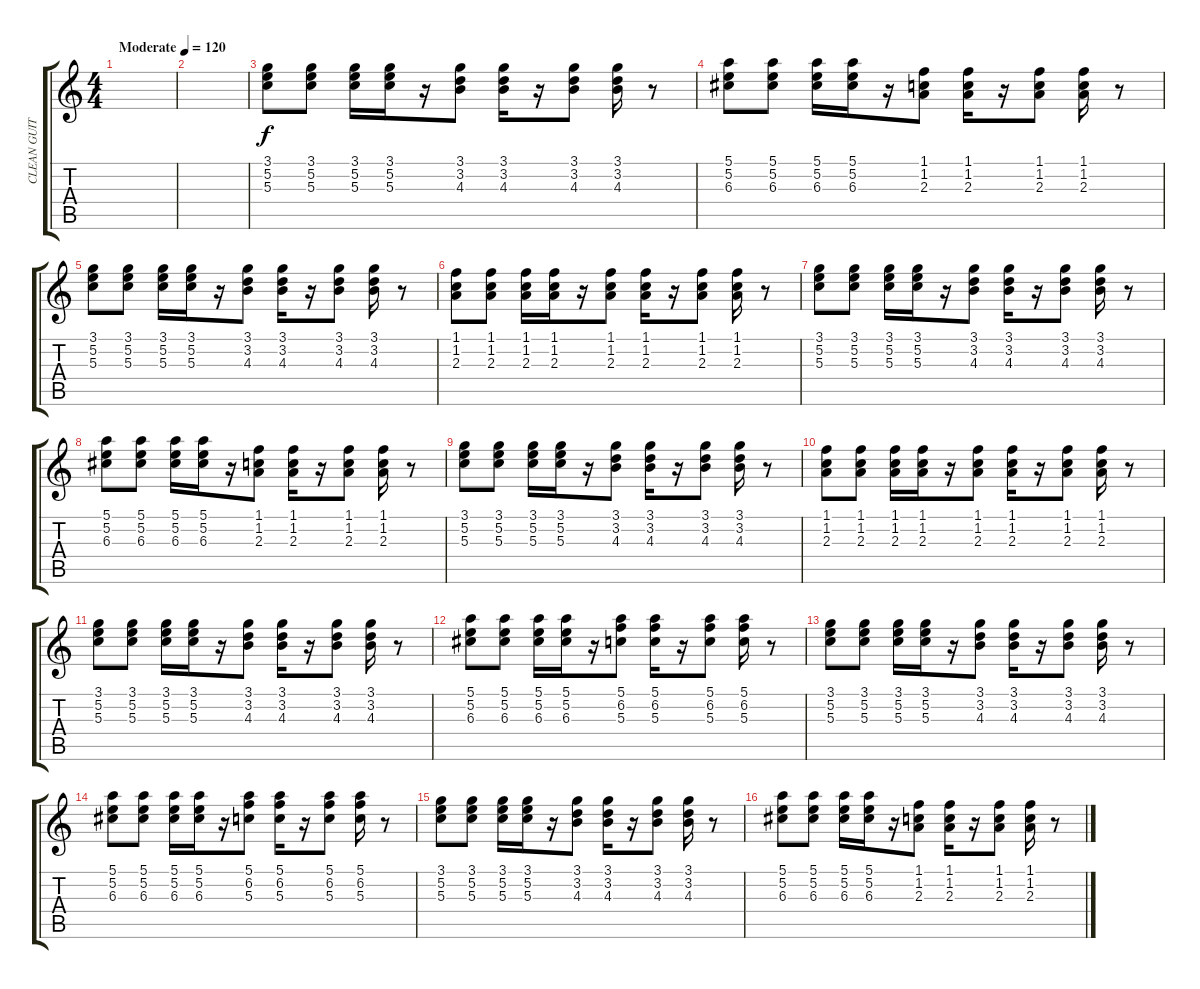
\track ("CLEAN GUITAR" "CLEAN GUIT") {instrument acousticguitarnylon}
\staff {score tabs}
\tuning (E4 B3 G3 D3 A2 E2) {hide}
\ts (4 4)
\tempo (120 "Moderate")
\clef g2
\ks c
|
|
(3.1 5.2 5.3).8 (3.1 5.2 5.3).8 (3.1 5.2 5.3).16 (3.1 5.2 5.3).16 r.16 (3.1 3.2 4.3).8 (3.1 3.2 4.3).16 r.16 (3.1 3.2 4.3).8 (3.1 3.2 4.3).16 r.8 |
(5.1 5.2 6.3).8 (5.1 5.2 6.3).8 (5.1 5.2 6.3).16 (5.1 5.2 6.3).16 r.16 (1.1 1.2 2.3).8 (1.1 1.2 2.3).16 r.16 (1.1 1.2 2.3).8 (1.1 1.2 2.3).16 r.8 |
(3.1 5.2 5.3).8 (3.1 5.2 5.3).8 (3.1 5.2 5.3).16 (3.1 5.2 5.3).16 r.16 (3.1 3.2 4.3).8 (3.1 3.2 4.3).16 r.16 (3.1 3.2 4.3).8 (3.1 3.2 4.3).16 r.8 |
(1.1 1.2 2.3).8 (1.1 1.2 2.3).8 (1.1 1.2 2.3).16 (1.1 1.2 2.3).16 r.16 (1.1 1.2 2.3).8 (1.1 1.2 2.3).16 r.16 (1.1 1.2 2.3).8 (1.1 1.2 2.3).16 r.8 |
(3.1 5.2 5.3).8 (3.1 5.2 5.3).8 (3.1 5.2 5.3).16 (3.1 5.2 5.3).16 r.16 (3.1 3.2 4.3).8 (3.1 3.2 4.3).16 r.16 (3.1 3.2 4.3).8 (3.1 3.2 4.3).16 r.8 |
(5.1 5.2 6.3).8 (5.1 5.2 6.3).8 (5.1 5.2 6.3).16 (5.1 5.2 6.3).16 r.16 (1.1 1.2 2.3).8 (1.1 1.2 2.3).16 r.16 (1.1 1.2 2.3).8 (1.1 1.2 2.3).16 r.8 |
(3.1 5.2 5.3).8 (3.1 5.2 5.3).8 (3.1 5.2 5.3).16 (3.1 5.2 5.3).16 r.16 (3.1 3.2 4.3).8 (3.1 3.2 4.3).16 r.16 (3.1 3.2 4.3).8 (3.1 3.2 4.3).16 r.8 |
(1.1 1.2 2.3).8 (1.1 1.2 2.3).8 (1.1 1.2 2.3).16 (1.1 1.2 2.3).16 r.16 (1.1 1.2 2.3).8 (1.1 1.2 2.3).16 r.16 (1.1 1.2 2.3).8 (1.1 1.2 2.3).16 r.8 |
(3.1 5.2 5.3).8 (3.1 5.2 5.3).8 (3.1 5.2 5.3).16 (3.1 5.2 5.3).16 r.16 (3.1 3.2 4.3).8 (3.1 3.2 4.3).16 r.16 (3.1 3.2 4.3).8 (3.1 3.2 4.3).16 r.8 |
(5.1 5.2 6.3).8 (5.1 5.2 6.3).8 (5.1 5.2 6.3).16 (5.1 5.2 6.3).16 r.16 (5.1 6.2 5.3).8 (5.1 6.2 5.3).16 r.16 (5.1 6.2 5.3).8 (5.1 6.2 5.3).16 r.8 |
(3.1 5.2 5.3).8 (3.1 5.2 5.3).8 (3.1 5.2 5.3).16 (3.1 5.2 5.3).16 r.16 (3.1 3.2 4.3).8 (3.1 3.2 4.3).16 r.16 (3.1 3.2 4.3).8 (3.1 3.2 4.3).16 r.8 |
(5.1 5.2 6.3).8 (5.1 5.2 6.3).8 (5.1 5.2 6.3).16 (5.1 5.2 6.3).16 r.16 (5.1 6.2 5.3).8 (5.1 6.2 5.3).16 r.16 (5.1 6.2 5.3).8 (5.1 6.2 5.3).16 r.8 |
(3.1 5.2 5.3).8 (3.1 5.2 5.3).8 (3.1 5.2 5.3).16 (3.1 5.2 5.3).16 r.16 (3.1 3.2 4.3).8 (3.1 3.2 4.3).16 r.16 (3.1 3.2 4.3).8 (3.1 3.2 4.3).16 r.8 |
(5.1 5.2 6.3).8 (5.1 5.2 6.3).8 (5.1 5.2 6.3).16 (5.1 5.2 6.3).16 r.16 (1.1 1.2 2.3).8 (1.1 1.2 2.3).16 r.16 (1.1 1.2 2.3).8 (1.1 1.2 2.3).16 r.8
